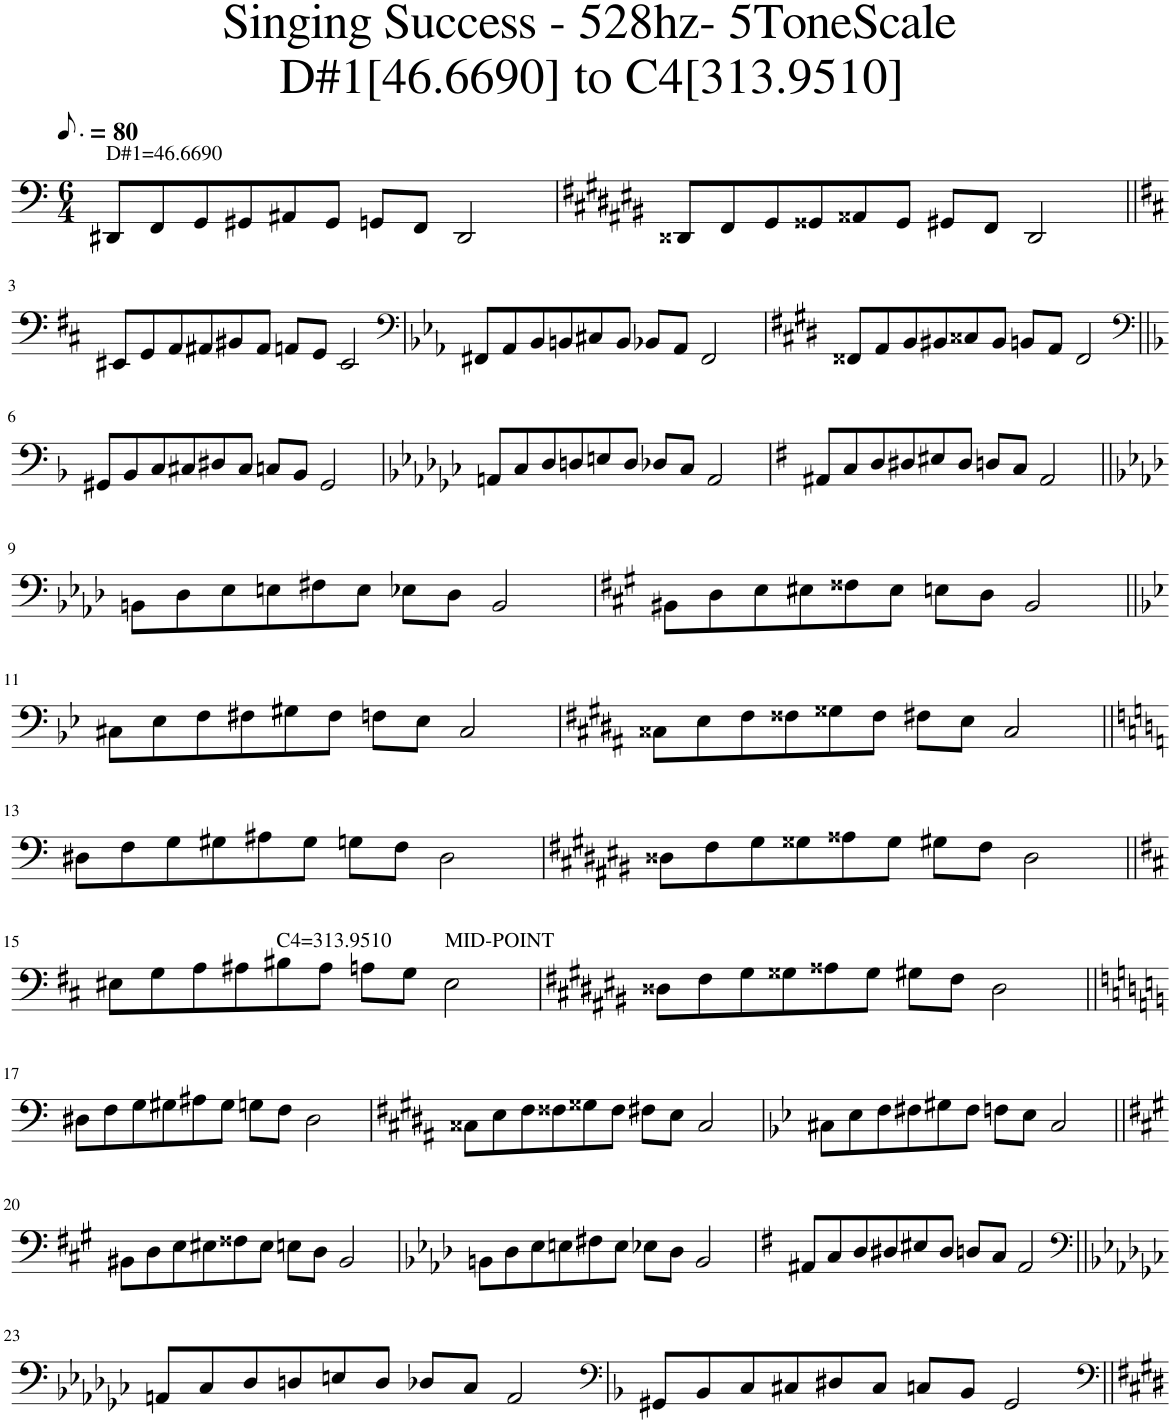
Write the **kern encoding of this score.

**kern
*part1
*staff1
*I"Piano
*I'Pno.
*clefF4
*k[]
*M6/4
*MM60
=1
!LO:TX:a:t=D#1=46.6690
8DD#X/L
8FF/
8GG/
8GG#X/
8AA#X/
8GG#/J
8GGn/L
8FF/J
2DD#/
=2
*k[f#c#g#d#a#e#b#]
8DD##X/L
8FF#/
8GG#/
8GG##X/
8AA##X/
8GG##/J
8GG#X/L
8FF#/J
2DD##/
!!LO:LB:g=z
=3||
*k[f#c#]
8EE#X/L
8GG/
8AA/
8AA#X/
8BB#X/
8AA#/J
8AAn/L
8GG/J
2EE#/
=4
*clefF4
*k[b-e-a-]
8FF#X/L
8AA-/
8BB-/
8BBn/
8C#X/
8BB/J
8BB-X/L
8AA-/J
2FF#/
=5
*k[f#c#g#d#]
8FF##X/L
8AA/
8BB/
8BB#X/
8C##X/
8BB#/J
8BBn/L
8AA/J
2FF##/
!!LO:LB:g=z
=6||
*clefF4
*k[b-]
8GG#X/L
8BB-/
8C/
8C#X/
8D#X/
8C#/J
8Cn/L
8BB-/J
2GG#/
=7
*k[b-e-a-d-g-c-]
8AAn/L
8C-/
8D-/
8Dn/
8En/
8D/J
8D-X/L
8C-/J
2AA/
=8
*k[f#]
8AA#X/L
8C/
8D/
8D#X/
8E#X/
8D#/J
8Dn/L
8C/J
2AA#/
!!LO:LB:g=z
=9||
*k[b-e-a-d-]
8BBn\L
8D-\
8E-\
8En\
8F#X\
8E\J
8E-X\L
8D-\J
2BB/
=10
*k[f#c#g#]
8BB#X\L
8D\
8E\
8E#X\
8F##X\
8E#\J
8En\L
8D\J
2BB#/
!!LO:LB:g=z
=11||
*k[b-e-]
8C#X\L
8E-\
8F\
8F#X\
8G#X\
8F#\J
8Fn\L
8E-\J
2C#/
=12
*k[f#c#g#d#a#]
8C##X\L
8E\
8F#\
8F##X\
8G##X\
8F##\J
8F#X\L
8E\J
2C##/
!!LO:LB:g=z
=13||
*k[]
8D#X\L
8F\
8G\
8G#X\
8A#X\
8G#\J
8Gn\L
8F\J
2D#\
=14
*k[f#c#g#d#a#e#b#]
8D##X\L
8F#\
8G#\
8G##X\
8A##X\
8G##\J
8G#X\L
8F#\J
2D##\
!!LO:LB:g=z
=15||
*k[f#c#]
8E#X\L
8G\
8A\
8A#X\
!LO:TX:a:t=C4=313.9510
8B#X\
8A#\J
8An\L
8G\J
!LO:TX:a:t=MID-POINT
2E#\
=16
*k[f#c#g#d#a#e#b#]
8D##X\L
8F#\
8G#\
8G##X\
8A##X\
8G##\J
8G#X\L
8F#\J
2D##\
!!LO:LB:g=z
=17||
*k[]
8D#X\L
8F\
8G\
8G#X\
8A#X\
8G#\J
8Gn\L
8F\J
2D#\
=18
*k[f#c#g#d#a#]
8C##X\L
8E\
8F#\
8F##X\
8G##X\
8F##\J
8F#X\L
8E\J
2C##/
=19
*k[b-e-]
8C#X\L
8E-\
8F\
8F#X\
8G#X\
8F#\J
8Fn\L
8E-\J
2C#/
!!LO:LB:g=z
=20||
*k[f#c#g#]
8BB#X\L
8D\
8E\
8E#X\
8F##X\
8E#\J
8En\L
8D\J
2BB#/
=21
*k[b-e-a-d-]
8BBn\L
8D-\
8E-\
8En\
8F#X\
8E\J
8E-X\L
8D-\J
2BB/
=22
*k[f#]
8AA#X/L
8C/
8D/
8D#X/
8E#X/
8D#/J
8Dn/L
8C/J
2AA#/
!!LO:LB:g=z
=23||
*clefF4
*k[b-e-a-d-g-c-]
8AAn/L
8C-/
8D-/
8Dn/
8En/
8D/J
8D-X/L
8C-/J
2AA/
=24
*clefF4
*k[b-]
8GG#X/L
8BB-/
8C/
8C#X/
8D#X/
8C#/J
8Cn/L
8BB-/J
2GG#/
=||
*-
